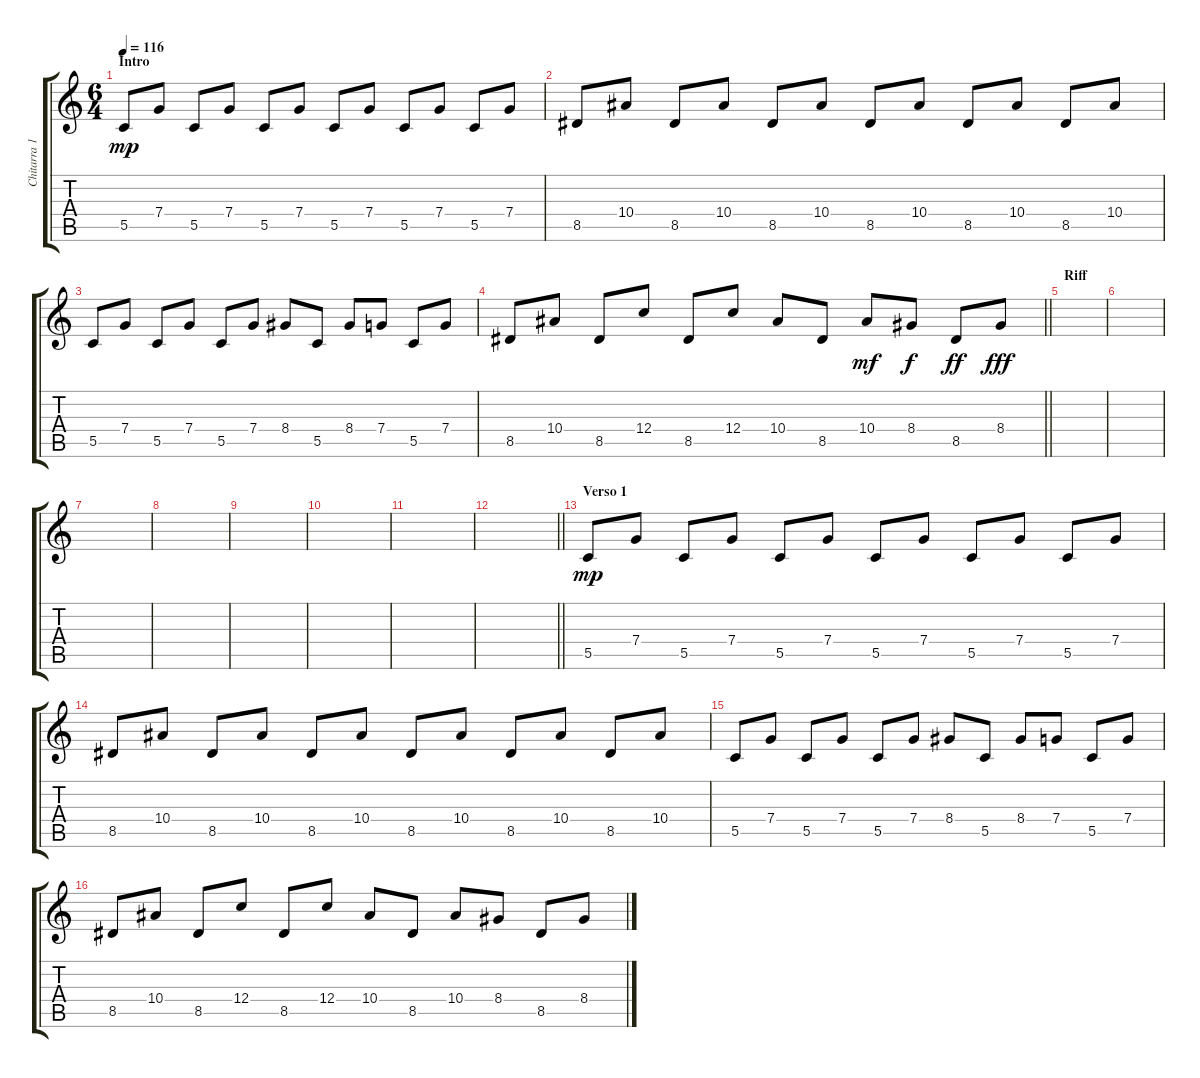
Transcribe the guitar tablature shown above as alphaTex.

\track ("Chitarra 1" "Chitarra 1") {instrument acousticguitarsteel}
\staff {score tabs}
\tuning (D4 A3 F3 C3 G2 D2) {hide}
\ts (6 4)
\section ("" "Intro")
\tempo 116
\clef g2
\ks c
5.5.8{dy mp instrument acousticguitarsteel} 7.4.8 5.5.8 7.4.8 5.5.8 7.4.8 5.5.8 7.4.8 5.5.8 7.4.8 5.5.8 7.4.8 |
8.5.8 10.4.8 8.5.8 10.4.8 8.5.8 10.4.8 8.5.8 10.4.8 8.5.8 10.4.8 8.5.8 10.4.8 |
5.5.8 7.4.8 5.5.8 7.4.8 5.5.8 7.4.8 8.4.8 5.5.8 8.4.8 7.4.8 5.5.8 7.4.8 |
\barLineRight lightlight
8.5.8 10.4.8 8.5.8 12.4.8 8.5.8 12.4.8 10.4.8 8.5.8 10.4.8{dy mf} 8.4.8{dy f} 8.5.8{dy ff} 8.4.8{dy fff} |
\section ("" "Riff")
|
|
|
|
|
|
|
\barLineRight lightlight
|
\section ("" "Verso 1")
5.5.8{dy mp} 7.4.8 5.5.8 7.4.8 5.5.8 7.4.8 5.5.8 7.4.8 5.5.8 7.4.8 5.5.8 7.4.8 |
8.5.8 10.4.8 8.5.8 10.4.8 8.5.8 10.4.8 8.5.8 10.4.8 8.5.8 10.4.8 8.5.8 10.4.8 |
5.5.8 7.4.8 5.5.8 7.4.8 5.5.8 7.4.8 8.4.8 5.5.8 8.4.8 7.4.8 5.5.8 7.4.8 |
8.5.8 10.4.8 8.5.8 12.4.8 8.5.8 12.4.8 10.4.8 8.5.8 10.4.8 8.4.8 8.5.8 8.4.8
